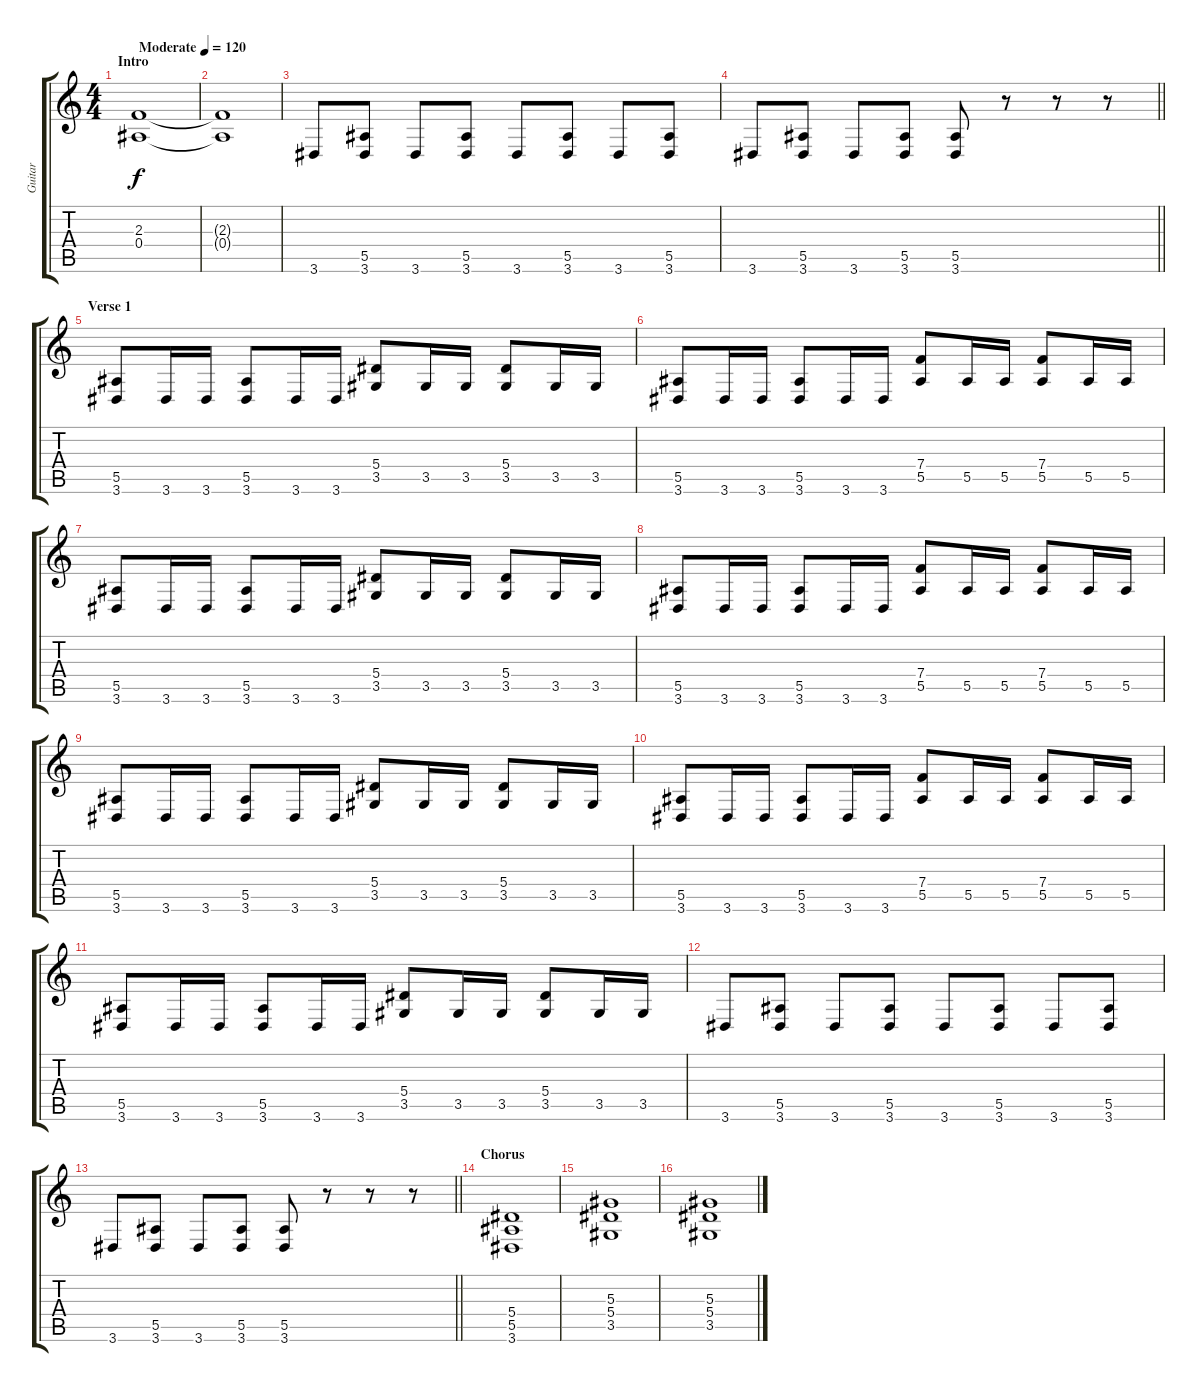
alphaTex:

\track ("Guitar" "Guitar") {instrument distortionguitar}
\staff {score tabs}
\tuning (C4 G3 Eb3 Bb2 F2 C2) {hide}
\ts (4 4)
\section ("" "Intro")
\tempo (120 "Moderate")
\clef g2
\ks c
(2.3 0.4).1{dy f instrument distortionguitar} |
(2.3{t} 0.4{t}).1 |
3.6.8 (5.5 3.6).8 3.6.8 (5.5 3.6).8 3.6.8 (5.5 3.6).8 3.6.8 (5.5 3.6).8 |
\barLineRight lightlight
3.6.8 (5.5 3.6).8 3.6.8 (5.5 3.6).8 (5.5 3.6).8 r.8 r.8 r.8 |
\section ("" "Verse 1")
(5.5 3.6).8 3.6.16 3.6.16 (5.5 3.6).8 3.6.16 3.6.16 (5.4 3.5).8 3.5.16 3.5.16 (5.4 3.5).8 3.5.16 3.5.16 |
(5.5 3.6).8 3.6.16 3.6.16 (5.5 3.6).8 3.6.16 3.6.16 (7.4 5.5).8 5.5.16 5.5.16 (7.4 5.5).8 5.5.16 5.5.16 |
(5.5 3.6).8 3.6.16 3.6.16 (5.5 3.6).8 3.6.16 3.6.16 (5.4 3.5).8 3.5.16 3.5.16 (5.4 3.5).8 3.5.16 3.5.16 |
(5.5 3.6).8 3.6.16 3.6.16 (5.5 3.6).8 3.6.16 3.6.16 (7.4 5.5).8 5.5.16 5.5.16 (7.4 5.5).8 5.5.16 5.5.16 |
(5.5 3.6).8 3.6.16 3.6.16 (5.5 3.6).8 3.6.16 3.6.16 (5.4 3.5).8 3.5.16 3.5.16 (5.4 3.5).8 3.5.16 3.5.16 |
(5.5 3.6).8 3.6.16 3.6.16 (5.5 3.6).8 3.6.16 3.6.16 (7.4 5.5).8 5.5.16 5.5.16 (7.4 5.5).8 5.5.16 5.5.16 |
(5.5 3.6).8 3.6.16 3.6.16 (5.5 3.6).8 3.6.16 3.6.16 (5.4 3.5).8 3.5.16 3.5.16 (5.4 3.5).8 3.5.16 3.5.16 |
3.6.8 (5.5 3.6).8 3.6.8 (5.5 3.6).8 3.6.8 (5.5 3.6).8 3.6.8 (5.5 3.6).8 |
\barLineRight lightlight
3.6.8 (5.5 3.6).8 3.6.8 (5.5 3.6).8 (5.5 3.6).8 r.8 r.8 r.8 |
\section ("" "Chorus")
(5.4 5.5 3.6).1 |
(5.3 5.4 3.5).1 |
(5.3 5.4 3.5).1
